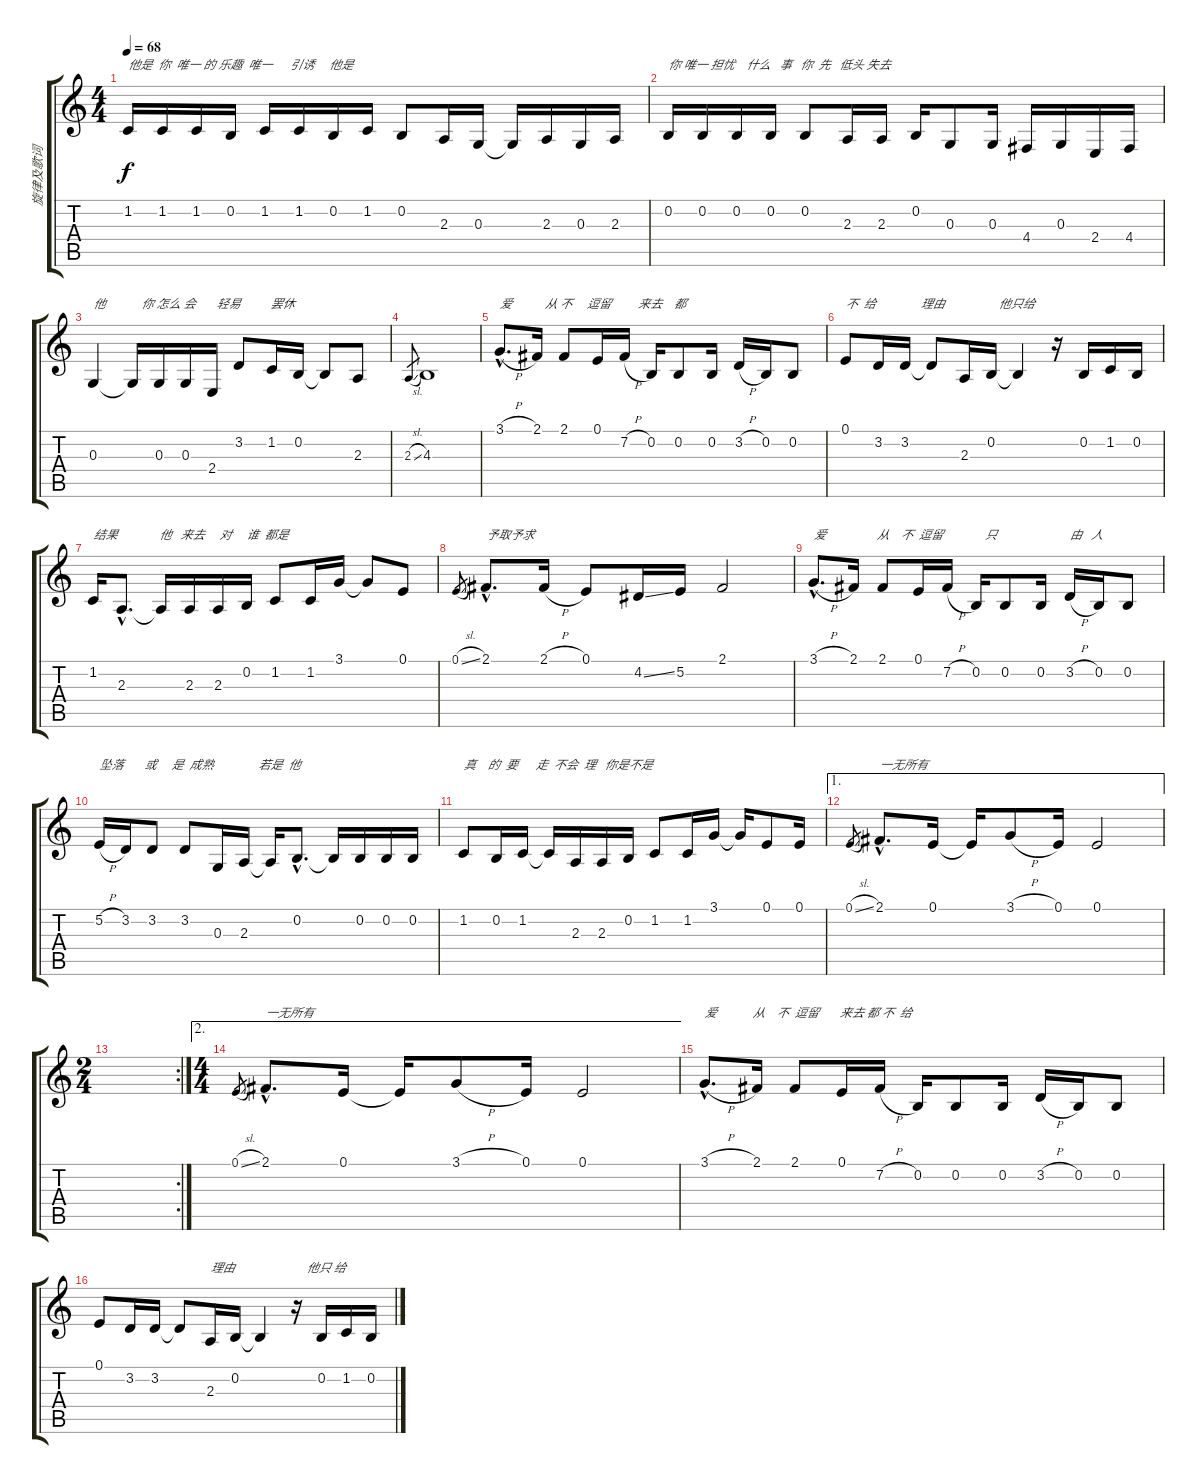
\track ("旋律及歌词" "旋律及歌词") {instrument stringensemble1}
\staff {score tabs}
\tuning (E4 B3 G3 D3 A2 E2) {hide}
\ts (4 4)
\tempo 68
\clef g2
\ks c
1.2.16{txt "他是  你  唯一 的 乐趣  唯一      引诱     他是" dy f} 1.2.16 1.2.16 0.2.16 1.2.16 1.2.16 0.2.16 1.2.16 0.2.8 2.3.16 0.3.16 0.3{t}.16 2.3.16 0.3.16 2.3.16 |
0.2.16{txt "你 唯一 担忧    什么   事   你  先   低头 失去"} 0.2.16 0.2.16 0.2.16 0.2.8 2.3.16 2.3.16 0.2.16 0.3.8 0.3.16 4.4.16 0.3.16 2.4.16 4.4.16 |
0.3.4{txt "他            你 怎么 会       轻易          罢休"} 0.3{t}.16 0.3.16 0.3.16 2.4.16 3.2.8 1.2.16 0.2.16 0.2{t}.8 2.3.8 |
2.3{sl}.8{gr} 4.3.1 |
3.1{h hac}.8{d txt "爱           从 不     逗留         来去    都"} 2.1.16 2.1.8 0.1.16 7.2{h}.16 0.2.16 0.2.8 0.2.16 3.2{h}.16 0.2.16 0.2.8 |
0.1.8{txt "不  给               理由                  他只给"} 3.2.16 3.2.16 3.2{t}.8 2.3.16 0.2.16 0.2{t}.4 r.16 0.2.16 1.2.16 0.2.16 |
1.2.16{txt "结果              他   来去     对     谁  都是"} 2.3{hac}.8{d} 2.3{t}.16 2.3.16 2.3.16 0.2.16 1.2.8 1.2.16 3.1.16 3.1{t}.8 0.1.8 |
0.1{sl}.8{gr} 2.1{hac}.8{d txt "予取予求"} 2.1{h}.16 0.1.8 4.2{ss}.16 5.2.16 2.1.2 |
3.1{h hac}.8{d txt "爱                 从    不  逗留              只 "} 2.1.16 2.1.8 0.1.16 7.2{h}.16 0.2.16 0.2.8 0.2.16 3.2{h}.16{txt "由   人"} 0.2.16 0.2.8 |
5.2{h}.16{txt "坠落       或     是  成熟               若是  他"} 3.2.16 3.2.8 3.2.8 0.3.16 2.3.16 2.3{t}.16 0.2{hac}.8{d} 0.2{t}.16 0.2.16 0.2.16 0.2.16 |
1.2.8{txt "真    的  要      走  不会  理   你是不是"} 0.2.16 1.2.16 1.2{t}.16 2.3.16 2.3.16 0.2.16 1.2.8 1.2.16 3.1.16 3.1{t}.16 0.1.8 0.1.16 |
\ae 1
0.1{sl}.8{gr} 2.1{hac}.8{d txt "一无所有"} 0.1.16 0.1{t}.16 3.1{h}.8 0.1.16 0.1.2 |
\rc 2
\ts (2 4)
|
\ae 2
\ts (4 4)
0.1{sl}.8{gr} 2.1{hac}.8{d txt "一无所有"} 0.1.16 0.1{t}.16 3.1{h}.8 0.1.16 0.1.2 |
3.1{h hac}.8{d txt "爱            从    不  逗留       来去 都 不  给"} 2.1.16 2.1.8 0.1.16 7.2{h}.16 0.2.16 0.2.8 0.2.16 3.2{h}.16 0.2.16 0.2.8 |
0.1.8 3.2.16 3.2.16 3.2{t}.8 2.3.16{txt "理由                        他只 给"} 0.2.16 0.2{t}.4 r.16 0.2.16 1.2.16 0.2.16
